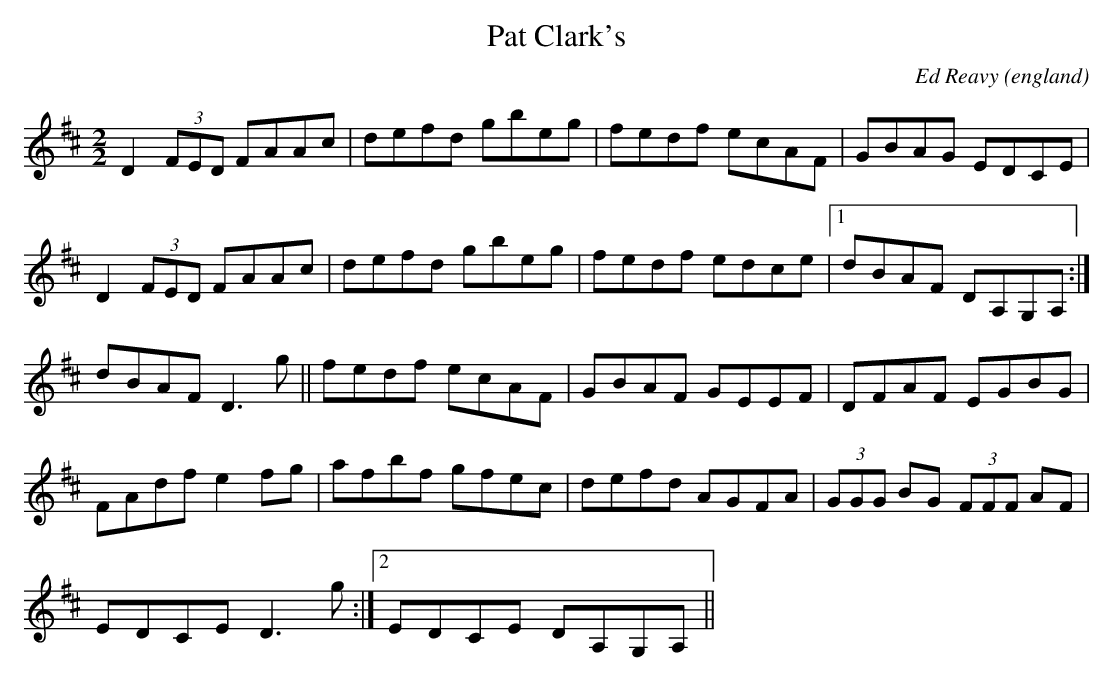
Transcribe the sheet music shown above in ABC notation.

X:1
T:Pat Clark's
O:england
C:Ed Reavy
M:2/2
L:1/8
K:D
D2 (3FED FAAc|defd  gbeg|fedf ecAF|GBAG EDCE|
D2 (3FED FAAc|defd gbeg|fedf edce|1dBAF DA,G,A,:|
2dBAF D3 g||fedf ecAF|GBAF GEEF|DFAF EGBG|
FAdf e2 fg|afbf gfec|defd AGFA|(3GGG BG (3FFF AF|
1EDCE D3 g:|2EDCE DA,G,A,||
